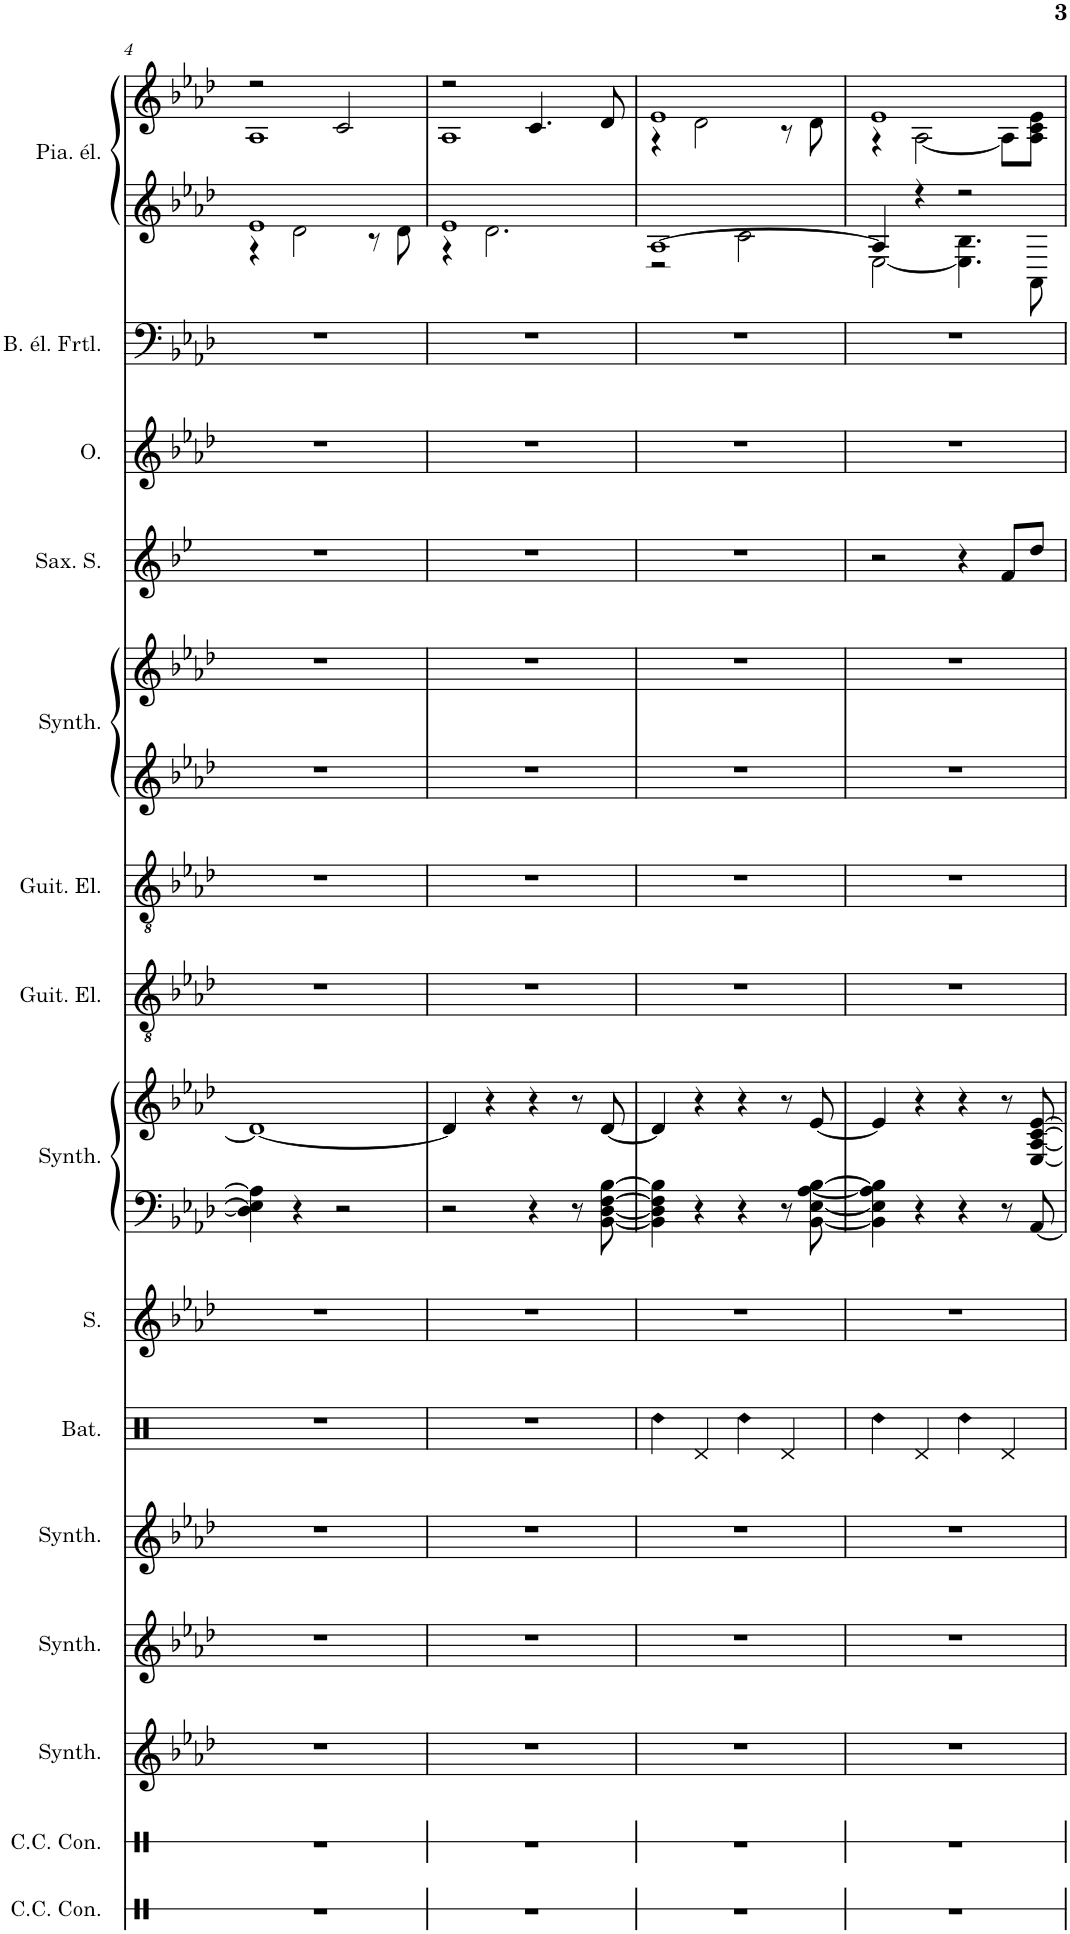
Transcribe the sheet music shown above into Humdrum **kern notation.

**kern	**kern	**kern	**kern	**kern	**kern	**kern	**kern	**kern	**kern	**kern	**kern	**kern	**kern	**kern	**kern	**kern	**kern
*part15	*part14	*part13	*part12	*part11	*part10	*part9	*part8	*part8	*part7	*part6	*part5	*part5	*part4	*part3	*part2	*part1	*part1
*staff18	*staff17	*staff16	*staff15	*staff14	*staff13	*staff12	*staff11	*staff10	*staff9	*staff8	*staff7	*staff6	*staff5	*staff4	*staff3	*staff2	*staff1
*I"Caisse claire de concert	*I"Caisse claire de concert	*I"Synthétiseur Pad	*I"Synthétiseur de dents de scie	*I"Synthétiseur d'effets	*I"Batterie	*I"Soprano	*I"Synthétiseur Pad	*	*I"Guitare électrique	*I"Guitare électrique	*I"Synthétiseur d'instruments à cordes	*	*I"Saxophone Soprano	*I"Oud	*I"Basse électrique fretless	*I"Piano électrique	*
*I'C.C. Con.	*I'C.C. Con.	*I'Synth.	*I'Synth.	*I'Synth.	*I'Bat.	*I'S.	*I'Synth.	*	*I'Guit. El.	*I'Guit. El.	*I'Synth.	*	*I'Sax. S.	*I'O.	*I'B. él. Frtl.	*I'Pia. él.	*
!!LO:PB:g=z
*clefX	*clefX	*clefG2	*clefG2	*clefG2	*clefX	*clefG2	*clefF4	*clefG2	*clefGv2	*clefGv2	*clefG2	*clefG2	*clefG2	*clefG2	*clefF4	*clefG2	*clefG2
*	*	*	*	*	*	*	*	*	*	*	*	*	*Trd1c2	*Trd7c12	*Trd7c12	*	*
*k[b-e-a-d-]	*k[b-e-a-d-]	*k[b-e-a-d-]	*k[b-e-a-d-]	*k[b-e-a-d-]	*k[]	*k[b-e-a-d-]	*k[b-e-a-d-]	*k[b-e-a-d-]	*k[b-e-a-d-]	*k[b-e-a-d-]	*k[b-e-a-d-]	*k[b-e-a-d-]	*k[b-e-]	*k[b-e-a-d-]	*k[b-e-a-d-]	*k[b-e-a-d-]	*k[b-e-a-d-]
*M4/4	*M4/4	*M4/4	*M4/4	*M4/4	*M4/4	*M4/4	*M4/4	*M4/4	*M4/4	*M4/4	*M4/4	*M4/4	*M4/4	*M4/4	*M4/4	*M4/4	*M4/4
=4	=4	=4	=4	=4	=4	=4	=4	=4	=4	=4	=4	=4	=4	=4	=4	=4	=4
*	*	*	*	*	*	*	*	*	*	*	*	*	*	*	*	*^	*^
1r	1r	1r	1r	1r	1r	1r	4D-\] 4E-\] 4A-\]	1d-_	1r	1r	1r	1r	1r	1r	1r	1e-	4r	2r	1A-
.	.	.	.	.	.	.	4r	.	.	.	.	.	.	.	.	.	2d-\	.	.
.	.	.	.	.	.	.	2r	.	.	.	.	.	.	.	.	.	.	2c/	.
.	.	.	.	.	.	.	.	.	.	.	.	.	.	.	.	.	8r	.	.
.	.	.	.	.	.	.	.	.	.	.	.	.	.	.	.	.	8d-\	.	.
=5	=5	=5	=5	=5	=5	=5	=5	=5	=5	=5	=5	=5	=5	=5	=5	=5	=5	=5	=5
1r	1r	1r	1r	1r	1r	1r	2r	4d-/]	1r	1r	1r	1r	1r	1r	1r	1e-	4r	2r	1A-
.	.	.	.	.	.	.	.	4r	.	.	.	.	.	.	.	.	2.d-\	.	.
.	.	.	.	.	.	.	4r	4r	.	.	.	.	.	.	.	.	.	4.c/	.
.	.	.	.	.	.	.	8r	8r	.	.	.	.	.	.	.	.	.	.	.
.	.	.	.	.	.	.	[8BB-\ [8D-\ [8F\ [8B-\	[8d-/	.	.	.	.	.	.	.	.	.	8d-/	.
=6	=6	=6	=6	=6	=6	=6	=6	=6	=6	=6	=6	=6	=6	=6	=6	=6	=6	=6	=6
!	!	!	!	!	!LO:N:head=diamond	!	!	!	!	!	!	!	!	!	!	!	!	!	!
1r	1r	1r	1r	1r	4Rdd\	1r	4BB-\] 4D-\] 4F\] 4B-\]	4d-/]	1r	1r	1r	1r	1r	1r	1r	[1A-	2r	1e-	4r
.	.	.	.	.	4Rd/	.	4r	4r	.	.	.	.	.	.	.	.	.	.	2d-\
!	!	!	!	!	!LO:N:head=diamond	!	!	!	!	!	!	!	!	!	!	!	!	!	!
.	.	.	.	.	4Rdd\	.	4r	4r	.	.	.	.	.	.	.	.	2c\	.	.
.	.	.	.	.	4Rd/	.	8r	8r	.	.	.	.	.	.	.	.	.	.	8r
.	.	.	.	.	.	.	[8BB-\ [8E-\ [8A-\ [8B-\	[8e-/	.	.	.	.	.	.	.	.	.	.	8d-\
=7	=7	=7	=7	=7	=7	=7	=7	=7	=7	=7	=7	=7	=7	=7	=7	=7	=7	=7	=7
!	!	!	!	!	!LO:N:head=diamond	!	!	!	!	!	!	!	!	!	!	!	!	!	!
1r	1r	1r	1r	1r	4Rdd\	1r	4BB-\] 4E-\] 4A-\] 4B-\]	4e-/]	1r	1r	1r	1r	2r	1r	1r	4A-/]	[2E-\	1e-	4r
.	.	.	.	.	4Rd/	.	4r	4r	.	.	.	.	.	.	.	4r	.	.	[2A-\
!	!	!	!	!	!LO:N:head=diamond	!	!	!	!	!	!	!	!	!	!	!	!	!	!
.	.	.	.	.	4Rdd\	.	4r	4r	.	.	.	.	4r	.	.	2r	4.E-\] 4.B-\	.	.
.	.	.	.	.	4Rd/	.	8r	8r	.	.	.	.	8f/L	.	.	.	.	.	8A-\L]
.	.	.	.	.	.	.	[8AA-/	[8E-/ [8A-/ [8c/ [8e-/	.	.	.	.	8dd/J	.	.	.	8AA-\	.	8A-\ 8c\ 8e-\J
*	*	*	*	*	*	*	*	*	*	*	*	*	*	*	*	*v	*v	*	*
*	*	*	*	*	*	*	*	*	*	*	*	*	*	*	*	*	*v	*v
=	=	=	=	=	=	=	=	=	=	=	=	=	=	=	=	=	=
*-	*-	*-	*-	*-	*-	*-	*-	*-	*-	*-	*-	*-	*-	*-	*-	*-	*-
